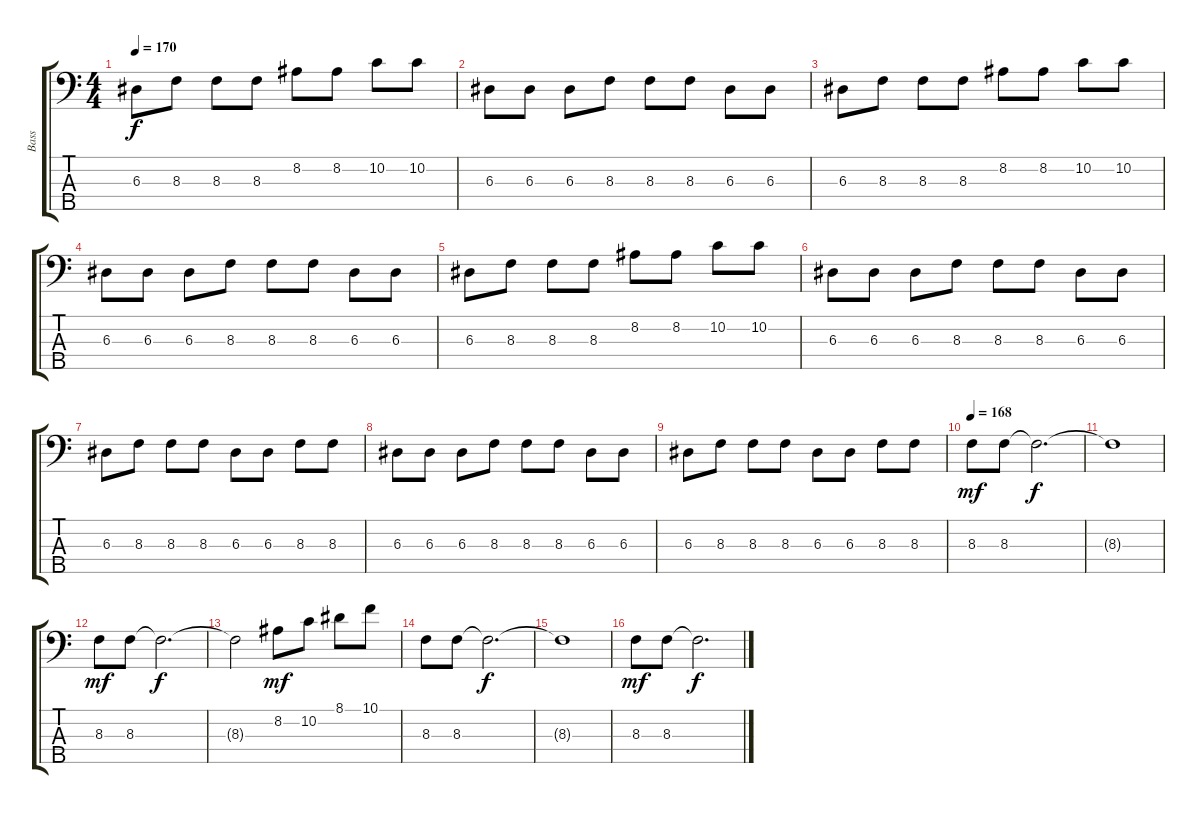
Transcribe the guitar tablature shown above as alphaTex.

\track ("Bass" "Bass") {instrument electricbassfinger}
\staff {score tabs}
\tuning (G2 D2 A1 E1 B0) {hide}
\ts (4 4)
\tempo 170
\clef f4
\ks c
6.3.8{dy f} 8.3.8 8.3.8 8.3.8 8.2.8 8.2.8 10.2.8 10.2.8 |
6.3.8 6.3.8 6.3.8 8.3.8 8.3.8 8.3.8 6.3.8 6.3.8 |
6.3.8 8.3.8 8.3.8 8.3.8 8.2.8 8.2.8 10.2.8 10.2.8 |
6.3.8 6.3.8 6.3.8 8.3.8 8.3.8 8.3.8 6.3.8 6.3.8 |
6.3.8 8.3.8 8.3.8 8.3.8 8.2.8 8.2.8 10.2.8 10.2.8 |
6.3.8 6.3.8 6.3.8 8.3.8 8.3.8 8.3.8 6.3.8 6.3.8 |
6.3.8 8.3.8 8.3.8 8.3.8 6.3.8 6.3.8 8.3.8 8.3.8 |
6.3.8 6.3.8 6.3.8 8.3.8 8.3.8 8.3.8 6.3.8 6.3.8 |
6.3.8 8.3.8 8.3.8 8.3.8 6.3.8 6.3.8 8.3.8 8.3.8 |
\tempo 168
8.3.8{dy mf} 8.3.8 8.3{t}.2{d dy f} |
8.3{t}.1 |
8.3.8{dy mf} 8.3.8 8.3{t}.2{d dy f} |
8.3{t}.2 8.2.8{dy mf} 10.2.8 8.1.8 10.1.8 |
8.3.8 8.3.8 8.3{t}.2{d dy f} |
8.3{t}.1 |
8.3.8{dy mf} 8.3.8 8.3{t}.2{d dy f}
